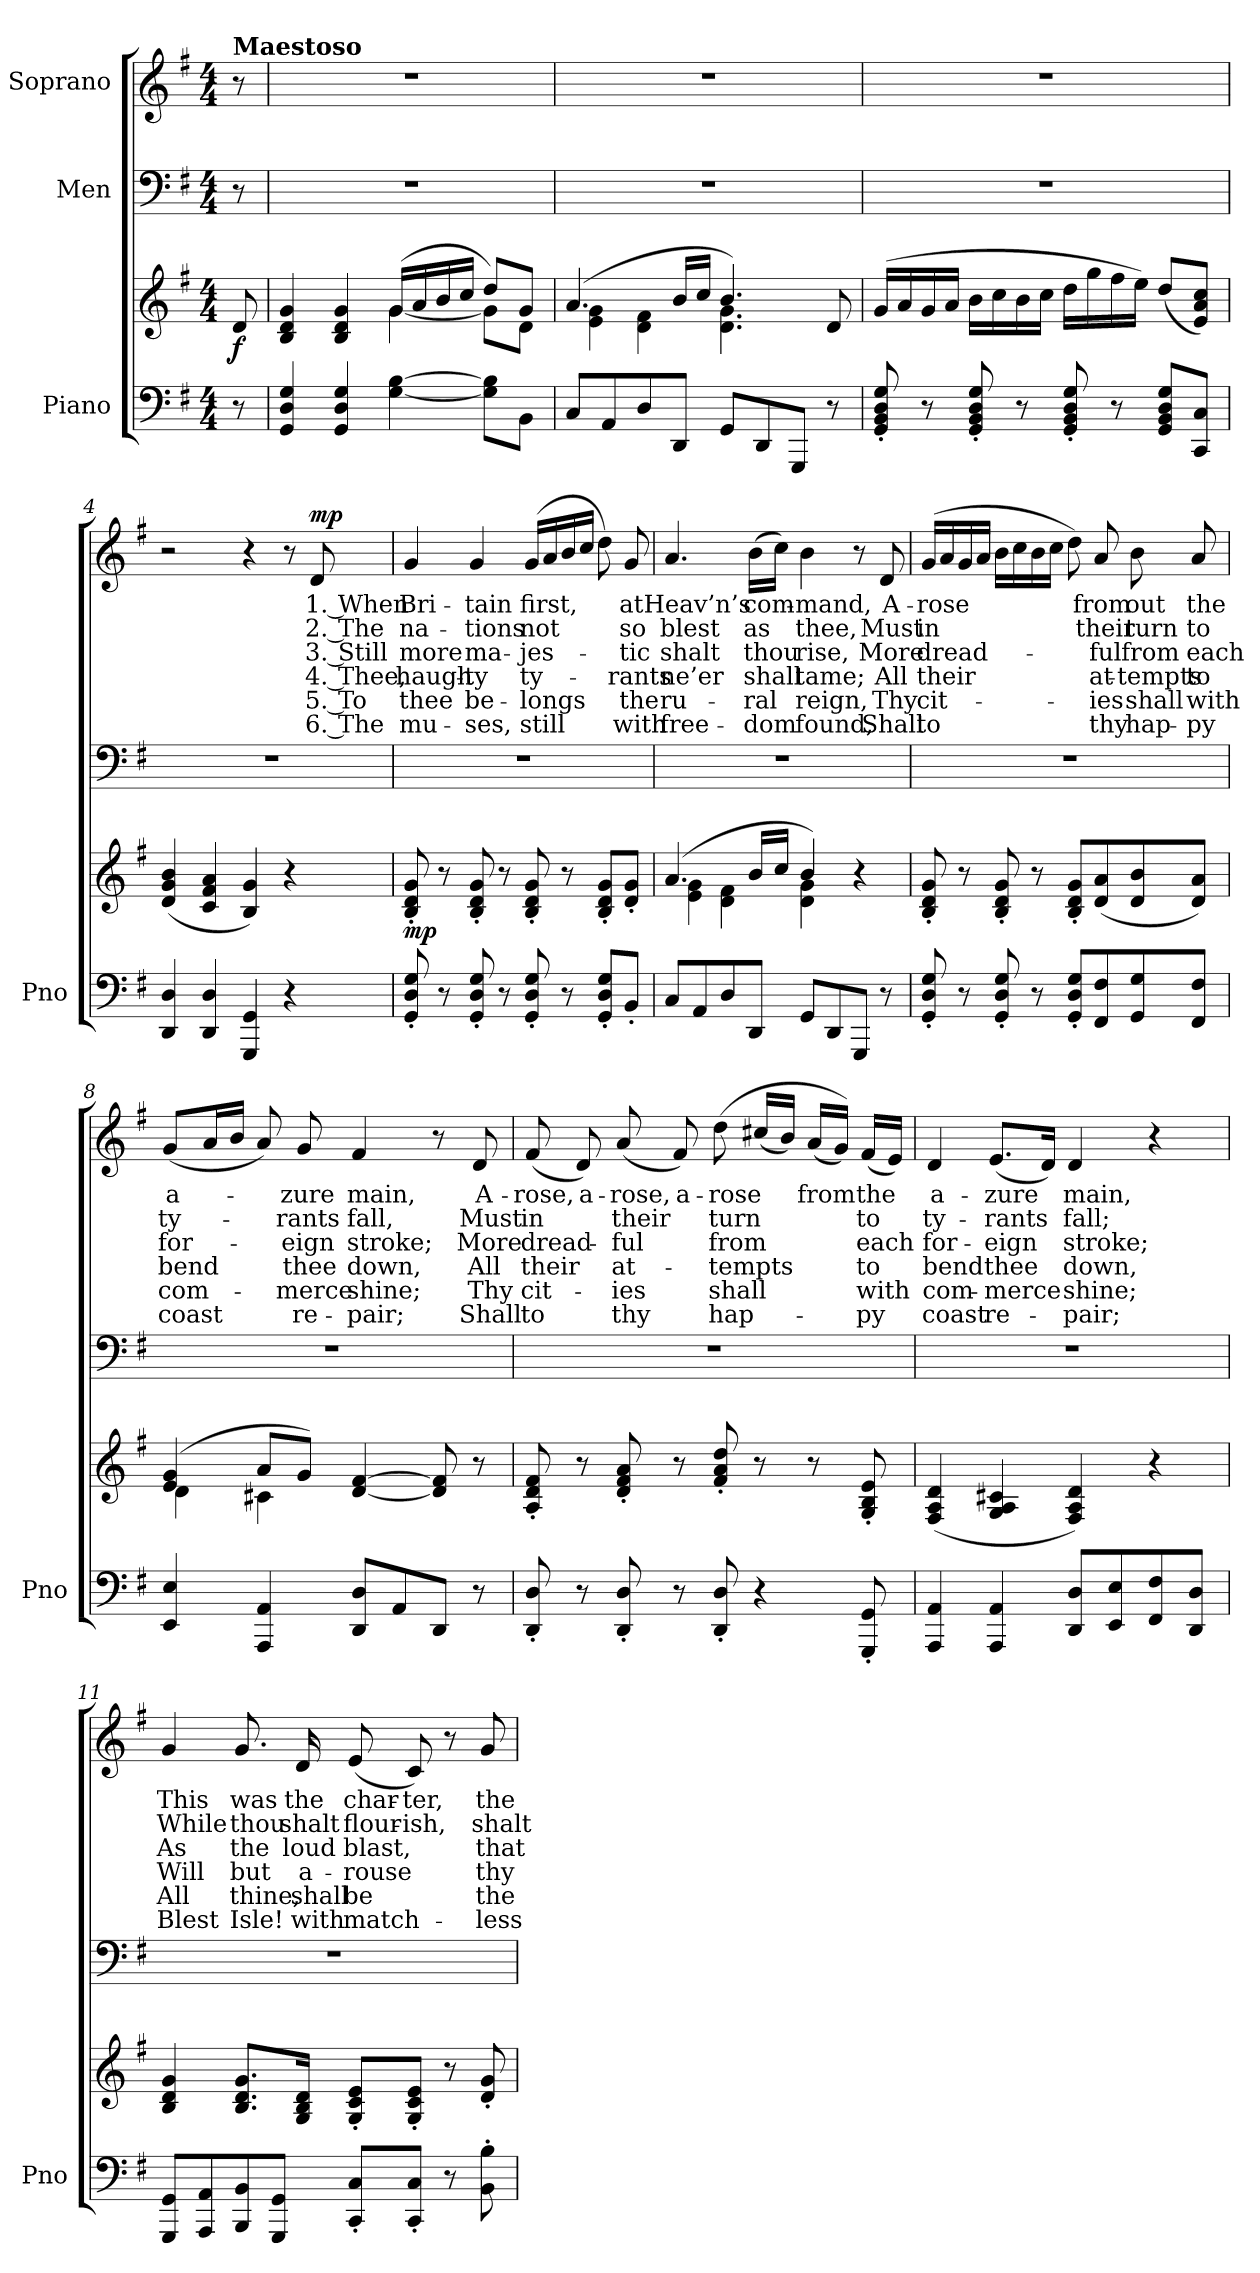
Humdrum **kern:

**kern	**kern	**dynam	**kern	**kern	**text	**text	**text	**text	**text	**text	**dynam
*part3	*part3	*part3	*part2	*part1	*part1	*part1	*part1	*part1	*part1	*part1	*part1
*staff4	*staff3	*staff3/4	*staff2	*staff1	*staff1	*staff1	*staff1	*staff1	*staff1	*staff1	*staff1
*I"Piano	*	*	*I"Men	*I"Soprano	*	*	*	*	*	*	*
*I'Pno	*	*	*	*	*	*	*	*	*	*	*
*clefF4	*clefG2	*	*clefF4	*clefG2	*	*	*	*	*	*	*
*k[f#]	*k[f#]	*	*k[f#]	*k[f#]	*	*	*	*	*	*	*
*M4/4	*M4/4	*	*M4/4	*M4/4	*	*	*	*	*	*	*
=	=	=	=	=	=	=	=	=	=	=	=
!	!	!	!	!LO:TX:a:B:t=Maestoso	!	!	!	!	!	!	!
!	!	!LO:DY:b	!	!	!	!	!	!	!	!	!
8r	8d/	f	8r	8r	.	.	.	.	.	.	.
=1	=1	=1	=1	=1	=1	=1	=1	=1	=1	=1	=1
*	*^	*	*	*	*	*	*	*	*	*	*
4GG/ 4D/ 4G/	4B/ 4d/ 4g/	2ryy	.	1r	1r	.	.	.	.	.	.	.
4GG/ 4D/ 4G/	4B/ 4d/ 4g/	.	.	.	.	.	.	.	.	.	.	.
[4G\ [4B\	(16g/LL	[4g\	.	.	.	.	.	.	.	.	.	.
.	16a/	.	.	.	.	.	.	.	.	.	.	.
.	16b/	.	.	.	.	.	.	.	.	.	.	.
.	16cc/JJ	.	.	.	.	.	.	.	.	.	.	.
8G\] 8B\]L	8dd/L)	8g\L]	.	.	.	.	.	.	.	.	.	.
8BB\J	8g/J	8d\J	.	.	.	.	.	.	.	.	.	.
=2	=2	=2	=2	=2	=2	=2	=2	=2	=2	=2	=2	=2
8C/L	(4.a/	4e\ 4g\	.	1r	1r	.	.	.	.	.	.	.
8AA/	.	.	.	.	.	.	.	.	.	.	.	.
8D/	.	4d\ 4f#\	.	.	.	.	.	.	.	.	.	.
8DD/J	16b/LL	.	.	.	.	.	.	.	.	.	.	.
.	16cc/JJ	.	.	.	.	.	.	.	.	.	.	.
8GG/L	4.b/)	4.d\ 4.g\	.	.	.	.	.	.	.	.	.	.
8DD/	.	.	.	.	.	.	.	.	.	.	.	.
8GGG/J	.	.	.	.	.	.	.	.	.	.	.	.
8r	8d/	8ryy	.	.	.	.	.	.	.	.	.	.
*	*v	*v	*	*	*	*	*	*	*	*	*	*
=3	=3	=3	=3	=3	=3	=3	=3	=3	=3	=3	=3
8GG/' 8BB/' 8D/' 8G/'	(16g/LL	.	1r	1r	.	.	.	.	.	.	.
.	16a/	.	.	.	.	.	.	.	.	.	.
8r	16g/	.	.	.	.	.	.	.	.	.	.
.	16a/JJ	.	.	.	.	.	.	.	.	.	.
8GG/' 8BB/' 8D/' 8G/'	16b\LL	.	.	.	.	.	.	.	.	.	.
.	16cc\	.	.	.	.	.	.	.	.	.	.
8r	16b\	.	.	.	.	.	.	.	.	.	.
.	16cc\JJ	.	.	.	.	.	.	.	.	.	.
8GG/' 8BB/' 8D/' 8G/'	16dd\LL	.	.	.	.	.	.	.	.	.	.
.	16gg\	.	.	.	.	.	.	.	.	.	.
8r	16ff#\	.	.	.	.	.	.	.	.	.	.
.	16ee\JJ)	.	.	.	.	.	.	.	.	.	.
8GG/ 8BB/ 8D/ 8G/L	(8dd/L	.	.	.	.	.	.	.	.	.	.
8CC/ 8C/J	8e/ 8a/ 8cc/J)	.	.	.	.	.	.	.	.	.	.
!!LO:LB:g=z
=4	=4	=4	=4	=4	=4	=4	=4	=4	=4	=4	=4
4DD/ 4D/	(4d/ 4g/ 4b/	.	1r	2r	.	.	.	.	.	.	.
4DD/ 4D/	4c/ 4f#/ 4a/	.	.	.	.	.	.	.	.	.	.
4GGG/ 4GG/	4B/ 4g/)	.	.	4r	.	.	.	.	.	.	.
4r	4r	.	.	8r	.	.	.	.	.	.	.
!	!	!	!	!	!LO:LY:b	!LO:LY:b	!LO:LY:b	!LO:LY:b	!LO:LY:b	!LO:LY:b	!LO:DY:a
.	.	.	.	8d/	1. When	2. The	3. Still	4. Thee,	5. To	6. The	mp
=5	=5	=5	=5	=5	=5	=5	=5	=5	=5	=5	=5
!	!	!LO:DY:b	!	!	!LO:LY:b	!LO:LY:b	!LO:LY:b	!LO:LY:b	!LO:LY:b	!LO:LY:b	!
8GG/' 8D/' 8G/'	8B/' 8d/' 8g/'	mp	1r	4g/	Bri-	na-	more	haugh-	thee	mu-	.
8r	8r	.	.	.	.	.	.	.	.	.	.
!	!	!	!	!	!LO:LY:b	!LO:LY:b	!LO:LY:b	!LO:LY:b	!LO:LY:b	!LO:LY:b	!
8GG/' 8D/' 8G/'	8B/' 8d/' 8g/'	.	.	4g/	-tain	-tions	ma-	-ty	be-	-ses,	.
8r	8r	.	.	.	.	.	.	.	.	.	.
!	!	!	!	!	!LO:LY:b	!LO:LY:b	!LO:LY:b	!LO:LY:b	!LO:LY:b	!LO:LY:b	!
8GG/' 8D/' 8G/'	8B/' 8d/' 8g/'	.	.	(16g/LL	first,	not	-jes-	ty-	-longs	still	.
.	.	.	.	16a/	.	.	.	.	.	.	.
8r	8r	.	.	16b/	.	.	.	.	.	.	.
.	.	.	.	16cc/JJ	.	.	.	.	.	.	.
8GG/' 8D/' 8G/'L	8B/' 8d/' 8g/'L	.	.	8dd\)	.	.	.	.	.	.	.
!	!	!	!	!	!LO:LY:b	!LO:LY:b	!LO:LY:b	!LO:LY:b	!LO:LY:b	!LO:LY:b	!
8BB'/J	8d/' 8g/'J	.	.	8g/	at	so	-tic	-rants	the	with	.
=6	=6	=6	=6	=6	=6	=6	=6	=6	=6	=6	=6
*	*^	*	*	*	*	*	*	*	*	*	*
!	!	!	!	!	!	!LO:LY:b	!LO:LY:b	!LO:LY:b	!LO:LY:b	!LO:LY:b	!LO:LY:b	!
8C/L	(4.a/	4e\ 4g\	.	1r	4.a/	Heav’n’s	blest	shalt	ne’er	ru-	free-	.
8AA/	.	.	.	.	.	.	.	.	.	.	.	.
8D/	.	4d\ 4f#\	.	.	.	.	.	.	.	.	.	.
!	!	!	!	!	!	!LO:LY:b	!LO:LY:b	!LO:LY:b	!LO:LY:b	!LO:LY:b	!LO:LY:b	!
8DD/J	16b/LL	.	.	.	(16b\LL	com-	as	thou	shall	-ral	-dom	.
.	16cc/JJ	.	.	.	16cc\JJ)	.	.	.	.	.	.	.
!	!	!	!	!	!	!LO:LY:b	!LO:LY:b	!LO:LY:b	!LO:LY:b	!LO:LY:b	!LO:LY:b	!
8GG/L	4b/)	4d\ 4g\	.	.	4b\	-mand,	thee,	rise,	tame;	reign,	found,	.
8DD/	.	.	.	.	.	.	.	.	.	.	.	.
8GGG/J	4r	4ryy	.	.	8r	.	.	.	.	.	.	.
!	!	!	!	!	!	!LO:LY:b	!LO:LY:b	!LO:LY:b	!LO:LY:b	!LO:LY:b	!LO:LY:b	!
8r	.	.	.	.	8d/	A-	Must	More	All	Thy	Shall	.
*	*v	*v	*	*	*	*	*	*	*	*	*	*
!!LO:LB:g=z
=7	=7	=7	=7	=7	=7	=7	=7	=7	=7	=7	=7
!	!	!	!	!	!LO:LY:b	!LO:LY:b	!LO:LY:b	!LO:LY:b	!LO:LY:b	!LO:LY:b	!
8GG/' 8D/' 8G/'	8B/' 8d/' 8g/'	.	1r	(16g/LL	-rose	in	dread-	their	cit-	to	.
.	.	.	.	16a/	.	.	.	.	.	.	.
8r	8r	.	.	16g/	.	.	.	.	.	.	.
.	.	.	.	16a/JJ	.	.	.	.	.	.	.
8GG/' 8D/' 8G/'	8B/' 8d/' 8g/'	.	.	16b\LL	.	.	.	.	.	.	.
.	.	.	.	16cc\	.	.	.	.	.	.	.
8r	8r	.	.	16b\	.	.	.	.	.	.	.
.	.	.	.	16cc\JJ	.	.	.	.	.	.	.
8GG/' 8D/' 8G/'L	8B/' 8d/' 8g/'L	.	.	8dd\)	.	.	.	.	.	.	.
!	!	!	!	!	!LO:LY:b	!LO:LY:b	!LO:LY:b	!LO:LY:b	!LO:LY:b	!LO:LY:b	!
8FF#/ 8F#/	(<8d/ 8a/	.	.	8a/	from	their	-ful	at-	-ies	thy	.
!	!	!	!	!	!LO:LY:b	!LO:LY:b	!LO:LY:b	!LO:LY:b	!LO:LY:b	!LO:LY:b	!
8GG/ 8G/	8d/ 8b/	.	.	8b\	out	turn	from	-tempts	shall	hap-	.
!	!	!	!	!	!LO:LY:b	!LO:LY:b	!LO:LY:b	!LO:LY:b	!LO:LY:b	!LO:LY:b	!
8FF#/ 8F#/J	8d/ 8a/J)	.	.	8a/	the	to	each	to	with	-py	.
=8	=8	=8	=8	=8	=8	=8	=8	=8	=8	=8	=8
*	*^	*	*	*	*	*	*	*	*	*	*
!	!	!	!	!	!	!LO:LY:b	!LO:LY:b	!LO:LY:b	!LO:LY:b	!LO:LY:b	!LO:LY:b	!
4EE/ 4E/	(>4e/ 4g/	4d\	.	1r	(<8g/L	a-	ty-	for-	bend	com-	coast	.
.	.	.	.	.	16a/L	.	.	.	.	.	.	.
.	.	.	.	.	16b/JJ	.	.	.	.	.	.	.
4AAA/ 4AA/	8a/L	4c#X\	.	.	8a/)	.	.	.	.	.	.	.
!	!	!	!	!	!	!LO:LY:b	!LO:LY:b	!LO:LY:b	!LO:LY:b	!LO:LY:b	!LO:LY:b	!
.	8g/J)	.	.	.	8g/	-zure	-rants	-eign	thee	-merce	re-	.
!	!	!	!	!	!	!LO:LY:b	!LO:LY:b	!LO:LY:b	!LO:LY:b	!LO:LY:b	!LO:LY:b	!
8DD/ 8D/L	[4d/ [4f#/	2ryy	.	.	4f#/	main,	fall,	stroke;	down,	shine;	-pair;	.
8AA/	.	.	.	.	.	.	.	.	.	.	.	.
8DD/J	8d/] 8f#/]	.	.	.	8r	.	.	.	.	.	.	.
!	!	!	!	!	!	!LO:LY:b	!LO:LY:b	!LO:LY:b	!LO:LY:b	!LO:LY:b	!LO:LY:b	!
8r	8r	.	.	.	8d/	A-	Must	More	All	Thy	Shall	.
*	*v	*v	*	*	*	*	*	*	*	*	*	*
=9	=9	=9	=9	=9	=9	=9	=9	=9	=9	=9	=9
!	!	!	!	!	!LO:LY:b	!LO:LY:b	!LO:LY:b	!LO:LY:b	!LO:LY:b	!LO:LY:b	!
8DD/' 8D/'	8A/' 8d/' 8f#/'	.	1r	(8f#/	-rose,	in	dread-	their	cit-	to	.
!	!	!	!	!	!LO:LY:b	!	!	!	!	!	!
8r	8r	.	.	8d/)	a-	.	.	.	.	.	.
!	!	!	!	!	!LO:LY:b	!LO:LY:b	!LO:LY:b	!LO:LY:b	!LO:LY:b	!LO:LY:b	!
8DD/' 8D/'	8d/' 8f#/' 8a/'	.	.	(8a/	-rose,	their	-ful	at-	-ies	thy	.
!	!	!	!	!	!LO:LY:b	!	!	!	!	!	!
8r	8r	.	.	8f#/)	a-	.	.	.	.	.	.
!	!	!	!	!	!LO:LY:b	!LO:LY:b	!LO:LY:b	!LO:LY:b	!LO:LY:b	!LO:LY:b	!
8DD/' 8D/'	8f#/' 8a/' 8dd/'	.	.	(8dd\	-rose	turn	from	-tempts	shall	hap-	.
4r	8r	.	.	(16cc#X/LL	.	.	.	.	.	.	.
.	.	.	.	16b/JJ)	.	.	.	.	.	.	.
!	!	!	!	!	!LO:LY:b	!	!	!	!	!	!
.	8r	.	.	(<16a/LL	from	.	.	.	.	.	.
.	.	.	.	16g/JJ))	.	.	.	.	.	.	.
!	!	!	!	!	!LO:LY:b	!LO:LY:b	!LO:LY:b	!LO:LY:b	!LO:LY:b	!LO:LY:b	!
8GGG/' 8GG/'	8G/' 8B/' 8e/'	.	.	(<16f#/LL	the	to	each	to	with	-py	.
.	.	.	.	16e/JJ)	.	.	.	.	.	.	.
!!LO:PB:g=z
=10	=10	=10	=10	=10	=10	=10	=10	=10	=10	=10	=10
!	!	!	!	!	!LO:LY:b	!LO:LY:b	!LO:LY:b	!LO:LY:b	!LO:LY:b	!LO:LY:b	!
4AAA/ 4AA/	(4F#/ 4A/ 4d/	.	1r	4d/	a-	ty-	for-	bend	com-	coast	.
!	!	!	!	!	!LO:LY:b	!LO:LY:b	!LO:LY:b	!LO:LY:b	!LO:LY:b	!LO:LY:b	!
4AAA/ 4AA/	4G/ 4A/ 4c#X/	.	.	(8.e/L	-zure	-rants	-eign	thee	-merce	re-	.
.	.	.	.	16d/Jk)	.	.	.	.	.	.	.
!	!	!	!	!	!LO:LY:b	!LO:LY:b	!LO:LY:b	!LO:LY:b	!LO:LY:b	!LO:LY:b	!
8DD/ 8D/L	4F#/ 4A/ 4d/)	.	.	4d/	main,	fall;	stroke;	down,	shine;	-pair;	.
8EE/ 8E/	.	.	.	.	.	.	.	.	.	.	.
8FF#/ 8F#/	4r	.	.	4r	.	.	.	.	.	.	.
8DD/ 8D/J	.	.	.	.	.	.	.	.	.	.	.
=11	=11	=11	=11	=11	=11	=11	=11	=11	=11	=11	=11
!	!	!	!	!	!LO:LY:b	!LO:LY:b	!LO:LY:b	!LO:LY:b	!LO:LY:b	!LO:LY:b	!
8GGG/ 8GG/L	4B/ 4d/ 4g/	.	1r	4g/	This	While	As	Will	All	Blest	.
8AAA/ 8AA/	.	.	.	.	.	.	.	.	.	.	.
!	!	!	!	!	!LO:LY:b	!LO:LY:b	!LO:LY:b	!LO:LY:b	!LO:LY:b	!LO:LY:b	!
8BBB/ 8BB/	8.B/ 8.d/ 8.g/L	.	.	8.g/	was	thou	the	but	thine,	Isle!	.
8GGG/ 8GG/J	.	.	.	.	.	.	.	.	.	.	.
!	!	!	!	!	!LO:LY:b	!LO:LY:b	!LO:LY:b	!LO:LY:b	!LO:LY:b	!LO:LY:b	!
.	16G/ 16B/ 16d/Jk	.	.	16d/	the	shalt	loud	a-	shall	with	.
!	!	!	!	!	!LO:LY:b	!LO:LY:b	!LO:LY:b	!LO:LY:b	!LO:LY:b	!LO:LY:b	!
8CC/' 8C/'L	8G/' 8c/' 8e/'L	.	.	(8e/	char-	flour-	blast,	-rouse	be	match-	.
!	!	!	!	!	!LO:LY:b	!LO:LY:b	!	!	!	!	!
8CC/' 8C/'J	8G/' 8c/' 8e/'J	.	.	8c/)	-ter,	-ish,	.	.	.	.	.
8r	8r	.	.	8r	.	.	.	.	.	.	.
!	!	!	!	!	!LO:LY:b	!LO:LY:b	!LO:LY:b	!LO:LY:b	!LO:LY:b	!LO:LY:b	!
8BB\' 8B\'	8d/' 8g/'	.	.	8g/	the	shalt	that	thy	the	-less	.
=	=	=	=	=	=	=	=	=	=	=	=
*-	*-	*-	*-	*-	*-	*-	*-	*-	*-	*-	*-
